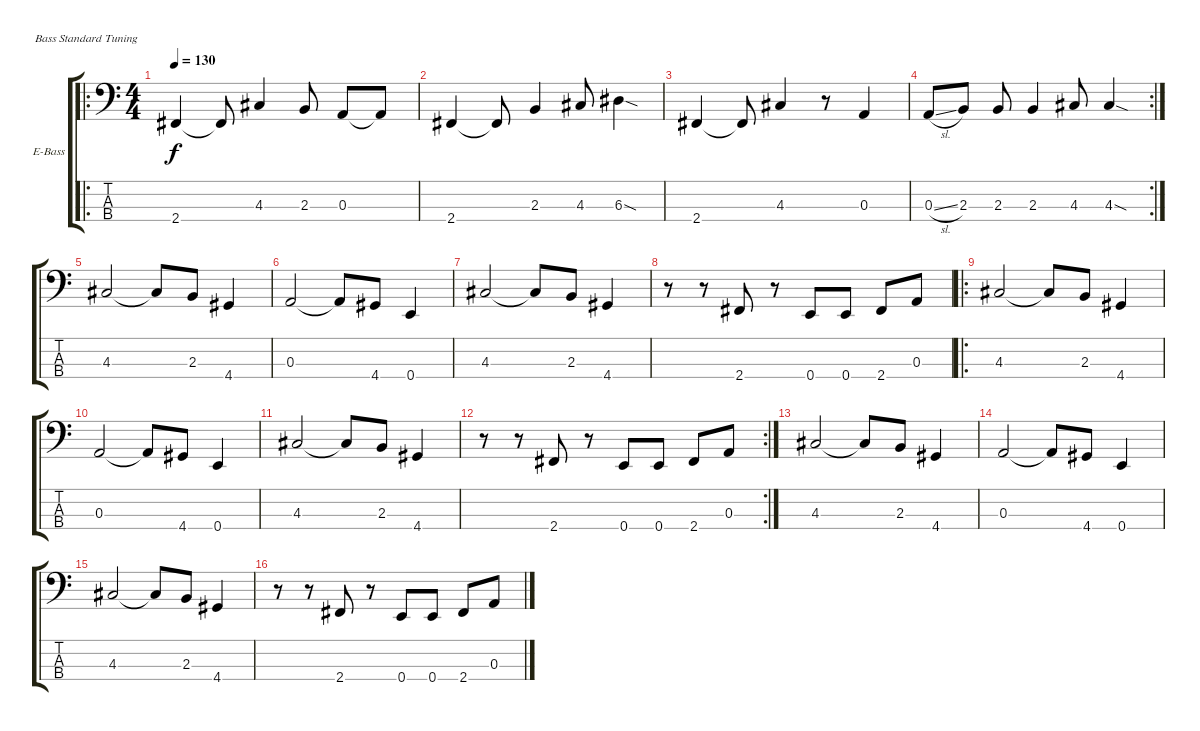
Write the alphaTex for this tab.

\defaultSystemsLayout 4
\bracketExtendMode groupsimilarinstruments
\firstSystemTrackNameOrientation horizontal
\otherSystemsTrackNameOrientation horizontal
\track ("Басс" "E-Bass") {instrument electricbassfinger}
\staff {score tabs}
\tuning (G2 D2 A1 E1)
\ro
\ts (4 4)
\tempo 130
\clef f4
\ks c
2.4.4{dy f} 2.4{t}.8 4.3.4 2.3.8 0.3.8 0.3{t}.8 |
2.4.4 2.4{t}.8 2.3.4 4.3.8 6.3{sod}.4 |
2.4.4 2.4{t}.8 4.3.4 r.8 0.3.4 |
\rc 2
0.3{sl}.8 2.3.8 2.3.8 2.3.4 4.3.8 4.3{sod}.4 |
4.3.2 4.3{t}.8 2.3.8 4.4.4 |
0.3.2 0.3{t}.8 4.4.8 0.4.4 |
4.3.2 4.3{t}.8 2.3.8 4.4.4 |
r.8 r.8 2.4.8 r.8 0.4.8 0.4.8 2.4.8 0.3.8 |
\ro
4.3.2 4.3{t}.8 2.3.8 4.4.4 |
0.3.2 0.3{t}.8 4.4.8 0.4.4 |
4.3.2 4.3{t}.8 2.3.8 4.4.4 |
\rc 2
r.8 r.8 2.4.8 r.8 0.4.8 0.4.8 2.4.8 0.3.8 |
4.3.2 4.3{t}.8 2.3.8 4.4.4 |
0.3.2 0.3{t}.8 4.4.8 0.4.4 |
4.3.2 4.3{t}.8 2.3.8 4.4.4 |
r.8 r.8 2.4.8 r.8 0.4.8 0.4.8 2.4.8 0.3.8
